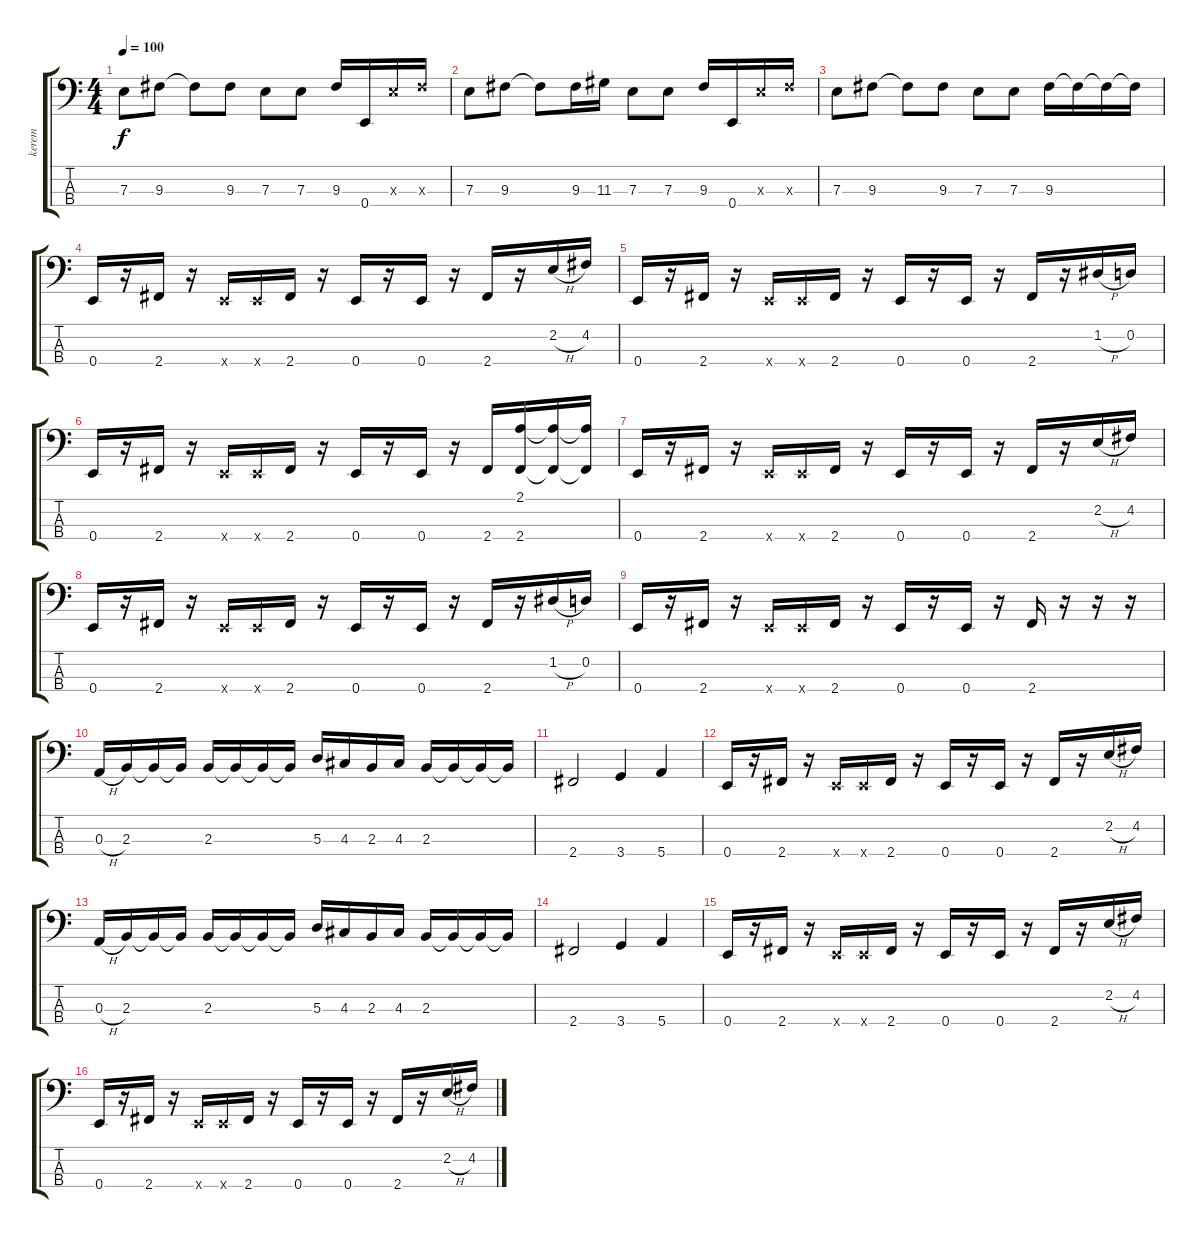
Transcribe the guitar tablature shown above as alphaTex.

\track ("kerem" "kerem") {instrument slapbass1}
\staff {score tabs}
\tuning (G2 D2 A1 E1) {hide}
\ts (4 4)
\tempo 100
\clef f4
\ks c
7.3.8{dy f} 9.3.8 9.3{t}.8 9.3.8 7.3.8 7.3.8 9.3.16 0.4.16 7.3{x}.16 9.3{x}.16 |
7.3.8 9.3.8 9.3{t}.8 9.3.16 11.3.16 7.3.8 7.3.8 9.3.16 0.4.16 7.3{x}.16 9.3{x}.16 |
7.3.8 9.3.8 9.3{t}.8 9.3.8 7.3.8 7.3.8 9.3.16 9.3{t}.16 9.3{t}.16 9.3{t}.16 |
0.4.16 r.16 2.4.16 r.16 0.4{x}.16 0.4{x}.16 2.4.16 r.16 0.4.16 r.16 0.4.16 r.16 2.4.16 r.16 2.2{h}.16 4.2.16 |
0.4.16 r.16 2.4.16 r.16 0.4{x}.16 0.4{x}.16 2.4.16 r.16 0.4.16 r.16 0.4.16 r.16 2.4.16 r.16 1.2{h}.16 0.2.16 |
0.4.16 r.16 2.4.16 r.16 0.4{x}.16 0.4{x}.16 2.4.16 r.16 0.4.16 r.16 0.4.16 r.16 2.4.16 (2.1 2.4).16 (2.1{t} 2.4{t}).16 (2.1{t} 2.4{t}).16 |
0.4.16 r.16 2.4.16 r.16 0.4{x}.16 0.4{x}.16 2.4.16 r.16 0.4.16 r.16 0.4.16 r.16 2.4.16 r.16 2.2{h}.16 4.2.16 |
0.4.16 r.16 2.4.16 r.16 0.4{x}.16 0.4{x}.16 2.4.16 r.16 0.4.16 r.16 0.4.16 r.16 2.4.16 r.16 1.2{h}.16 0.2.16 |
0.4.16 r.16 2.4.16 r.16 0.4{x}.16 0.4{x}.16 2.4.16 r.16 0.4.16 r.16 0.4.16 r.16 2.4.16 r.16 r.16 r.16 |
0.3{h}.16 2.3.16 2.3{t}.16 2.3{t}.16 2.3.16 2.3{t}.16 2.3{t}.16 2.3{t}.16 5.3.16 4.3.16 2.3.16 4.3.16 2.3.16 2.3{t}.16 2.3{t}.16 2.3{t}.16 |
2.4.2 3.4.4 5.4.4 |
0.4.16 r.16 2.4.16 r.16 0.4{x}.16 0.4{x}.16 2.4.16 r.16 0.4.16 r.16 0.4.16 r.16 2.4.16 r.16 2.2{h}.16 4.2.16 |
0.3{h}.16 2.3.16 2.3{t}.16 2.3{t}.16 2.3.16 2.3{t}.16 2.3{t}.16 2.3{t}.16 5.3.16 4.3.16 2.3.16 4.3.16 2.3.16 2.3{t}.16 2.3{t}.16 2.3{t}.16 |
2.4.2 3.4.4 5.4.4 |
0.4.16 r.16 2.4.16 r.16 0.4{x}.16 0.4{x}.16 2.4.16 r.16 0.4.16 r.16 0.4.16 r.16 2.4.16 r.16 2.2{h}.16 4.2.16 |
0.4.16 r.16 2.4.16 r.16 0.4{x}.16 0.4{x}.16 2.4.16 r.16 0.4.16 r.16 0.4.16 r.16 2.4.16 r.16 2.2{h}.16 4.2.16
